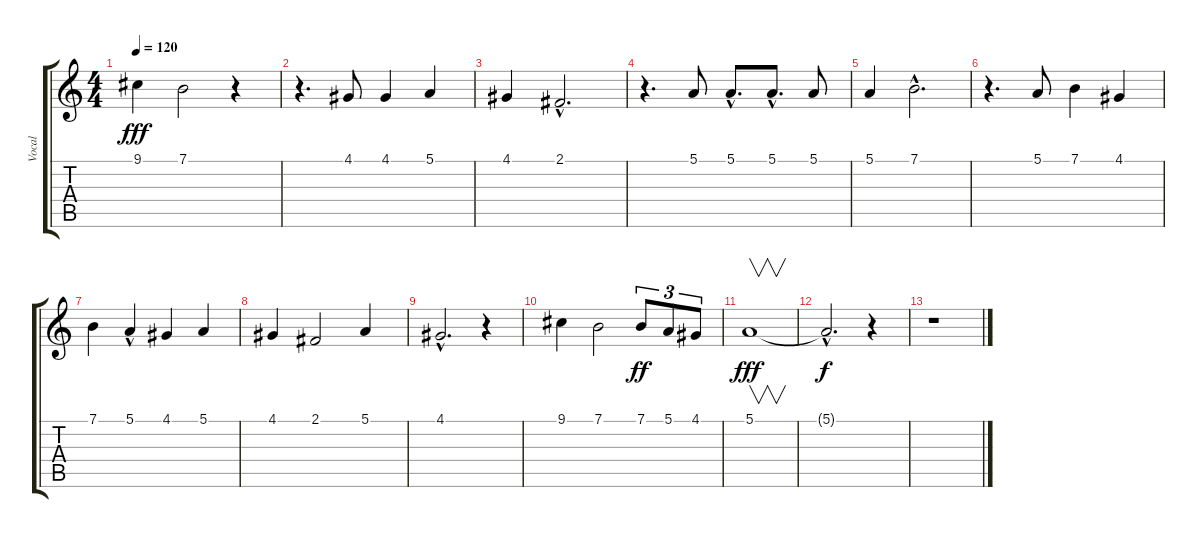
\track ("Vocal" "Vocal") {instrument cello}
\staff {score tabs}
\tuning (E4 B3 G3 D3 A2 E2) {hide}
\ts (4 4)
\tempo 120
\clef g2
\ks c
9.1.4{dy fff} 7.1.2 r.4 |
r.4{d} 4.1.8 4.1.4 5.1.4 |
4.1.4 2.1{hac}.2{d} |
r.4{d} 5.1.8 5.1{hac}.8{d} 5.1{hac}.8{d} 5.1.8 |
5.1.4 7.1{hac}.2{d} |
r.4{d} 5.1.8 7.1.4 4.1.4 |
7.1.4 5.1{hac}.4 4.1.4 5.1.4 |
4.1.4 2.1.2 5.1.4 |
4.1{hac}.2{d} r.4 |
9.1.4 7.1.2 7.1.8{tu (3 2) dy ff} 5.1.8{tu (3 2)} 4.1.8{tu (3 2)} |
5.1.1{v dy fff} |
5.1{hac t}.2{d dy f} r.4 |
r.1
